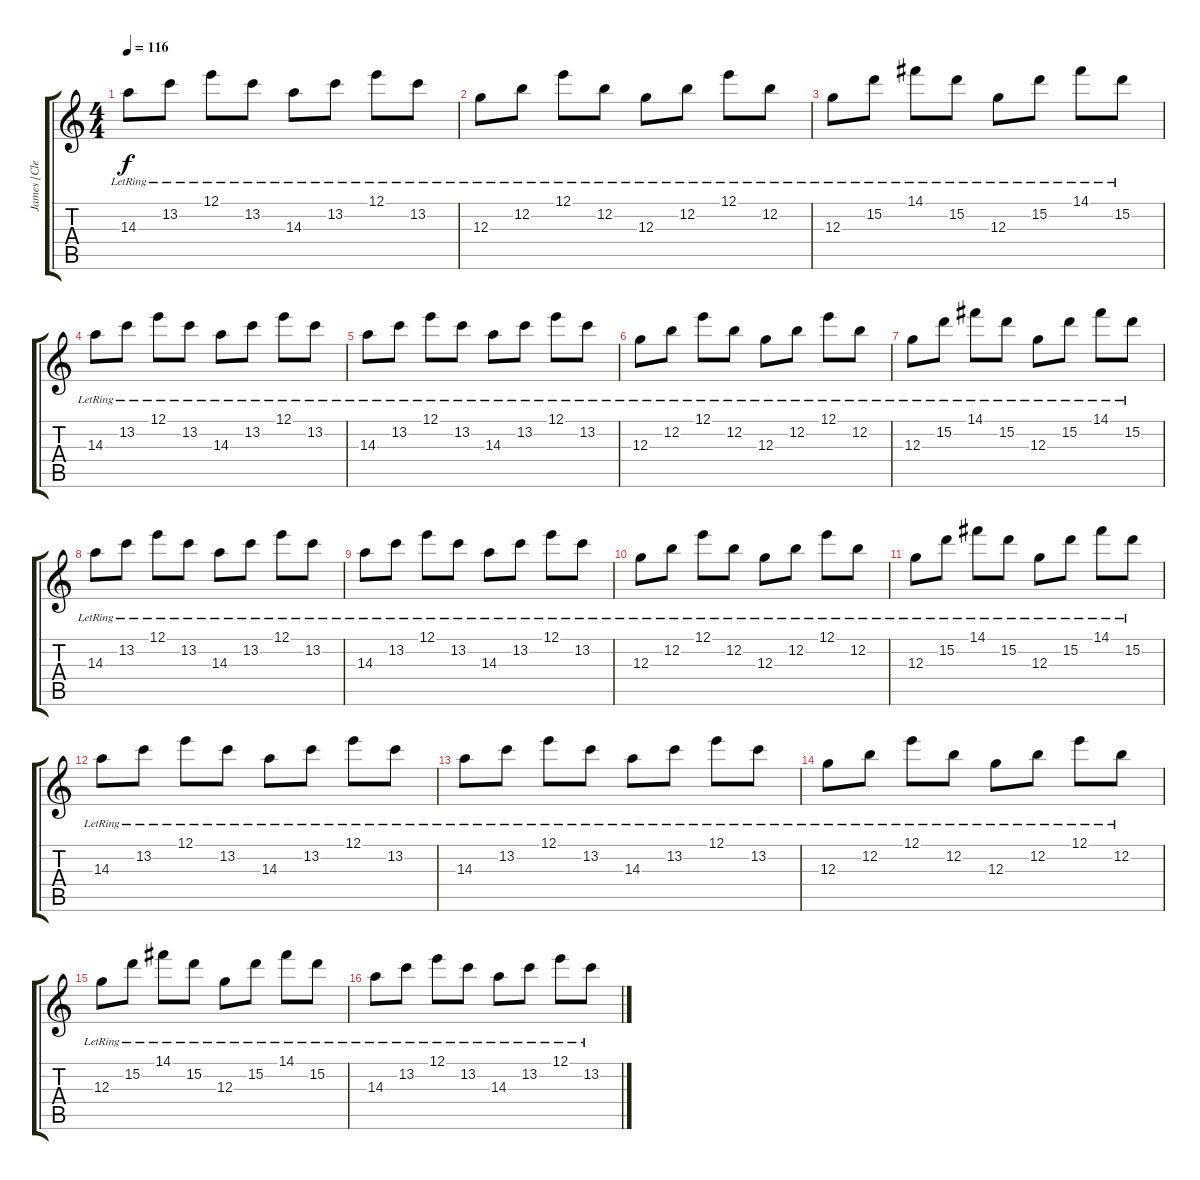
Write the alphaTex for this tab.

\track ("James [Clean]" "James [Cle") {instrument electricguitarclean}
\staff {score tabs}
\tuning (E4 B3 G3 D3 A2 E2) {hide}
\ts (4 4)
\tempo 116
\clef g2
\ks c
14.3{lr}.8{dy f instrument electricguitarjazz} 13.2{lr}.8 12.1{lr}.8 13.2{lr}.8 14.3{lr}.8 13.2{lr}.8 12.1{lr}.8 13.2{lr}.8 |
12.3{lr}.8 12.2{lr}.8 12.1{lr}.8 12.2{lr}.8 12.3{lr}.8 12.2{lr}.8 12.1{lr}.8 12.2{lr}.8 |
12.3{lr}.8 15.2{lr}.8 14.1{lr}.8 15.2{lr}.8 12.3{lr}.8 15.2{lr}.8 14.1{lr}.8 15.2{lr}.8 |
14.3{lr}.8 13.2{lr}.8 12.1{lr}.8 13.2{lr}.8 14.3{lr}.8 13.2{lr}.8 12.1{lr}.8 13.2{lr}.8 |
14.3{lr}.8{instrument electricguitarjazz} 13.2{lr}.8 12.1{lr}.8 13.2{lr}.8 14.3{lr}.8 13.2{lr}.8 12.1{lr}.8 13.2{lr}.8 |
12.3{lr}.8 12.2{lr}.8 12.1{lr}.8 12.2{lr}.8 12.3{lr}.8 12.2{lr}.8 12.1{lr}.8 12.2{lr}.8 |
12.3{lr}.8 15.2{lr}.8 14.1{lr}.8 15.2{lr}.8 12.3{lr}.8 15.2{lr}.8 14.1{lr}.8 15.2{lr}.8 |
14.3{lr}.8 13.2{lr}.8 12.1{lr}.8 13.2{lr}.8 14.3{lr}.8 13.2{lr}.8 12.1{lr}.8 13.2{lr}.8 |
14.3{lr}.8 13.2{lr}.8 12.1{lr}.8 13.2{lr}.8 14.3{lr}.8 13.2{lr}.8 12.1{lr}.8 13.2{lr}.8 |
12.3{lr}.8 12.2{lr}.8 12.1{lr}.8 12.2{lr}.8 12.3{lr}.8 12.2{lr}.8 12.1{lr}.8 12.2{lr}.8 |
12.3{lr}.8 15.2{lr}.8 14.1{lr}.8 15.2{lr}.8 12.3{lr}.8 15.2{lr}.8 14.1{lr}.8 15.2{lr}.8 |
14.3{lr}.8 13.2{lr}.8 12.1{lr}.8 13.2{lr}.8 14.3{lr}.8 13.2{lr}.8 12.1{lr}.8 13.2{lr}.8 |
14.3{lr}.8 13.2{lr}.8 12.1{lr}.8 13.2{lr}.8 14.3{lr}.8 13.2{lr}.8 12.1{lr}.8 13.2{lr}.8 |
12.3{lr}.8 12.2{lr}.8 12.1{lr}.8 12.2{lr}.8 12.3{lr}.8 12.2{lr}.8 12.1{lr}.8 12.2{lr}.8 |
12.3{lr}.8 15.2{lr}.8 14.1{lr}.8 15.2{lr}.8 12.3{lr}.8 15.2{lr}.8 14.1{lr}.8 15.2{lr}.8 |
14.3{lr}.8 13.2{lr}.8 12.1{lr}.8 13.2{lr}.8 14.3{lr}.8 13.2{lr}.8 12.1{lr}.8 13.2{lr}.8
